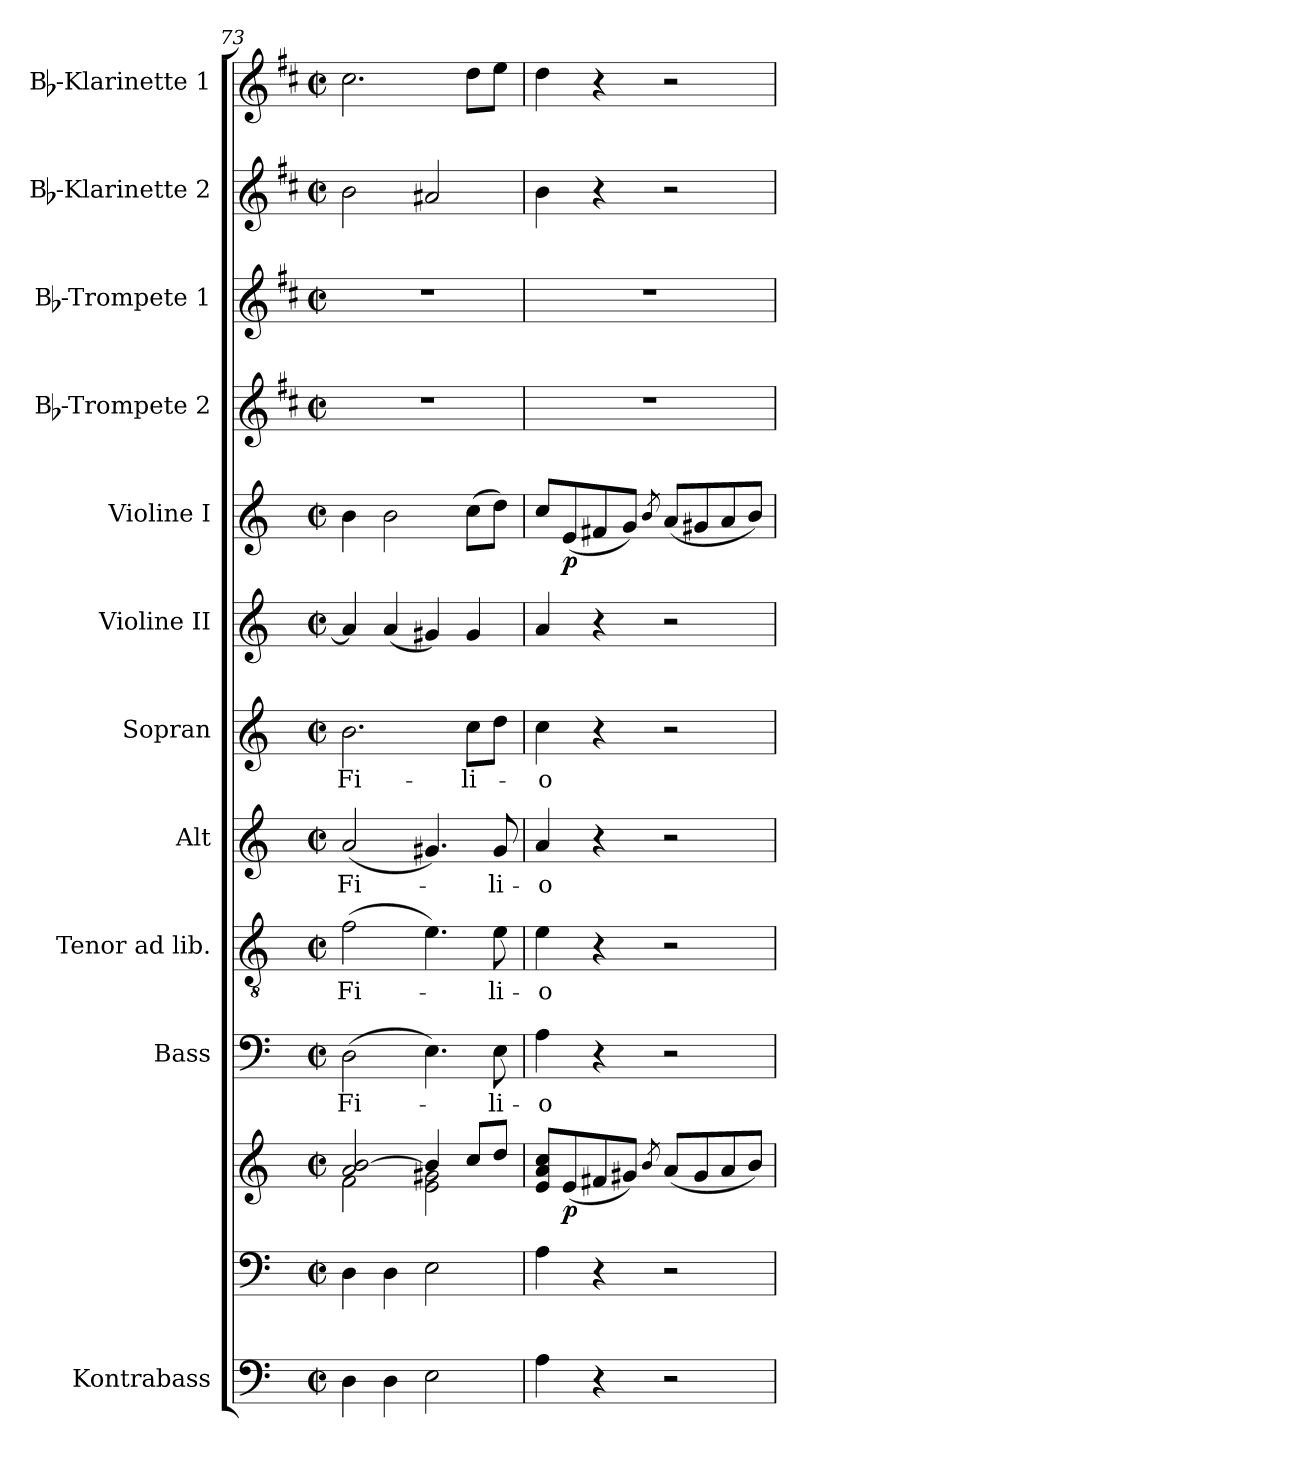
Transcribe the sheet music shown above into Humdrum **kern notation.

**kern	**kern	**kern	**dynam	**kern	**text	**kern	**text	**kern	**text	**kern	**text	**kern	**kern	**dynam	**kern	**kern	**kern	**kern
*part12	*part11	*part11	*part11	*part10	*part10	*part9	*part9	*part8	*part8	*part7	*part7	*part6	*part5	*part5	*part4	*part3	*part2	*part1
*staff13	*staff12	*staff11	*staff11/12	*staff10	*staff10	*staff9	*staff9	*staff8	*staff8	*staff7	*staff7	*staff6	*staff5	*staff5	*staff4	*staff3	*staff2	*staff1
*I"Kontrabass	*	*	*	*I"Bass	*	*I"Tenor ad lib.	*	*I"Alt	*	*I"Sopran	*	*I"Violine II	*I"Violine I	*	*I"Bb-Trompete 2	*I"Bb-Trompete 1	*I"Bb-Klarinette 2	*I"Bb-Klarinette 1
*I'Kb.	*	*	*	*I'B.	*	*I'T.	*	*I'A.	*	*I'S.	*	*I'Vl. II	*I'Vl. I	*	*I'Bb Trp. 2	*I'Bb Trp. 1	*I'Bb Kl. 2	*I'Bb Kl. 1
*clefF4	*clefF4	*clefG2	*	*clefF4	*	*clefGv2	*	*clefG2	*	*clefG2	*	*clefG2	*clefG2	*	*clefG2	*clefG2	*clefG2	*clefG2
*ITrd7c12	*	*	*	*	*	*	*	*	*	*	*	*	*	*	*ITrd1c2	*ITrd1c2	*ITrd1c2	*ITrd1c2
*k[]	*k[]	*k[]	*	*k[]	*	*k[]	*	*k[]	*	*k[]	*	*k[]	*k[]	*	*k[]	*k[]	*k[]	*k[]
*C:	*C:	*C:	*	*C:	*	*C:	*	*C:	*	*C:	*	*C:	*C:	*	*C:	*C:	*C:	*C:
*M2/2	*M2/2	*M2/2	*	*M2/2	*	*M2/2	*	*M2/2	*	*M2/2	*	*M2/2	*M2/2	*	*M2/2	*M2/2	*M2/2	*M2/2
*met(c|)	*met(c|)	*met(c|)	*	*met(c|)	*	*met(c|)	*	*met(c|)	*	*met(c|)	*	*met(c|)	*met(c|)	*	*met(c|)	*met(c|)	*met(c|)	*met(c|)
=73	=73	=73	=73	=73	=73	=73	=73	=73	=73	=73	=73	=73	=73	=73	=73	=73	=73	=73
*	*	*^	*	*	*	*	*	*	*	*	*	*	*	*	*	*	*	*
!	!	!	!	!	!	!LO:LY:b	!	!LO:LY:b	!	!LO:LY:b	!	!LO:LY:b	!	!	!	!	!	!	!
4DD\	4D\	2a/ [>2b/	2f\	.	(>2D\	Fi-	(>2f\	Fi-	(<2a/	Fi-	2.b\	Fi-	4a/]	4b\	.	1r	1r	2a\	2.b\
4DD\	4D\	.	.	.	.	.	.	.	.	.	.	.	(<4a/	2b\	.	.	.	.	.
2EE\	2E\	4b/]	2e\ 2g#X\	.	4.E\)	.	4.e\)	.	4.g#X/)	.	.	.	4g#X/)	.	.	.	.	2g#X/	.
!	!	!	!	!	!	!	!	!	!	!	!	!LO:LY:b	!	!	!	!	!	!	!
.	.	8cc/L	.	.	.	.	.	.	.	.	8cc\L	-li-	4g#/	(>8cc\L	.	.	.	.	8cc\L
!	!	!	!	!	!	!LO:LY:b	!	!LO:LY:b	!	!LO:LY:b	!	!	!	!	!	!	!	!	!
.	.	8dd/J	.	.	8E\	-li-	8e\	-li-	8g#/	-li-	8dd\J	.	.	8dd\J)	.	.	.	.	8dd\J
*	*	*v	*v	*	*	*	*	*	*	*	*	*	*	*	*	*	*	*	*
!!LO:PB:g=z
=74	=74	=74	=74	=74	=74	=74	=74	=74	=74	=74	=74	=74	=74	=74	=74	=74	=74	=74
!	!	!	!	!	!LO:LY:b	!	!LO:LY:b	!	!LO:LY:b	!	!LO:LY:b	!	!	!	!	!	!	!
4AA\	4A\	8e/ 8a/ 8cc/L	.	4A\	-o	4e\	-o	4a/	-o	4cc\	-o	4a/	8cc/L	.	1r	1r	4a\	4cc\
!	!	!	!LO:DY:b	!	!	!	!	!	!	!	!	!	!	!LO:DY:b	!	!	!	!
.	.	(<8e/	p	.	.	.	.	.	.	.	.	.	(<8e/	p	.	.	.	.
4r	4r	8f#X/	.	4r	.	4r	.	4r	.	4r	.	4r	8f#X/	.	.	.	4r	4r
.	.	8g#X/J)	.	.	.	.	.	.	.	.	.	.	8g/J)	.	.	.	.	.
.	.	8qb/	.	.	.	.	.	.	.	.	.	.	8qb/	.	.	.	.	.
2r	2r	(<8a/L	.	2r	.	2r	.	2r	.	2r	.	2r	(<8a/L	.	.	.	2r	2r
.	.	8g#/	.	.	.	.	.	.	.	.	.	.	8g#X/	.	.	.	.	.
.	.	8a/	.	.	.	.	.	.	.	.	.	.	8a/	.	.	.	.	.
.	.	8b/J)	.	.	.	.	.	.	.	.	.	.	8b/J)	.	.	.	.	.
=	=	=	=	=	=	=	=	=	=	=	=	=	=	=	=	=	=	=
*-	*-	*-	*-	*-	*-	*-	*-	*-	*-	*-	*-	*-	*-	*-	*-	*-	*-	*-
